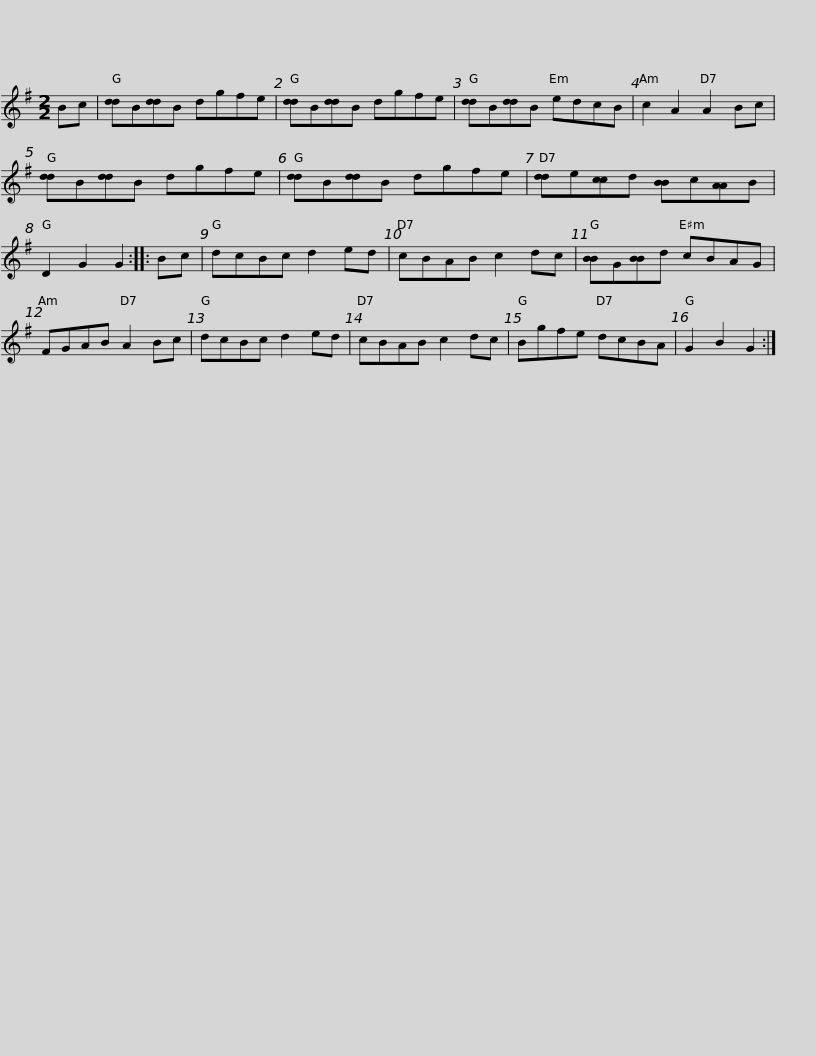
X:1
L:1/8
M:2/2
I:linebreak $
K:G
V:1 treble
V:1
 Bc | [dd]B[dd]B dgfe | [dd]B[dd]B dgfe | [dd]B[dd]B edcB | c2 A2 A2 Bc | %5
 [dd]B[dd]B dgfe |$ [dd]B[dd]B dgfe | [dd]e[cc]d [BB]c[AA]B | D2 G2 G2 :: Bc | %10
 dcBc d2 ed | cBAB c2 dc |$ [BB]G[BB]d cBAG | FGAB A2 Bc | dcBc d2 ed | %15
 cBAB c2 dc | Bgfe dcBA | G2 B2 G2 :| %18
